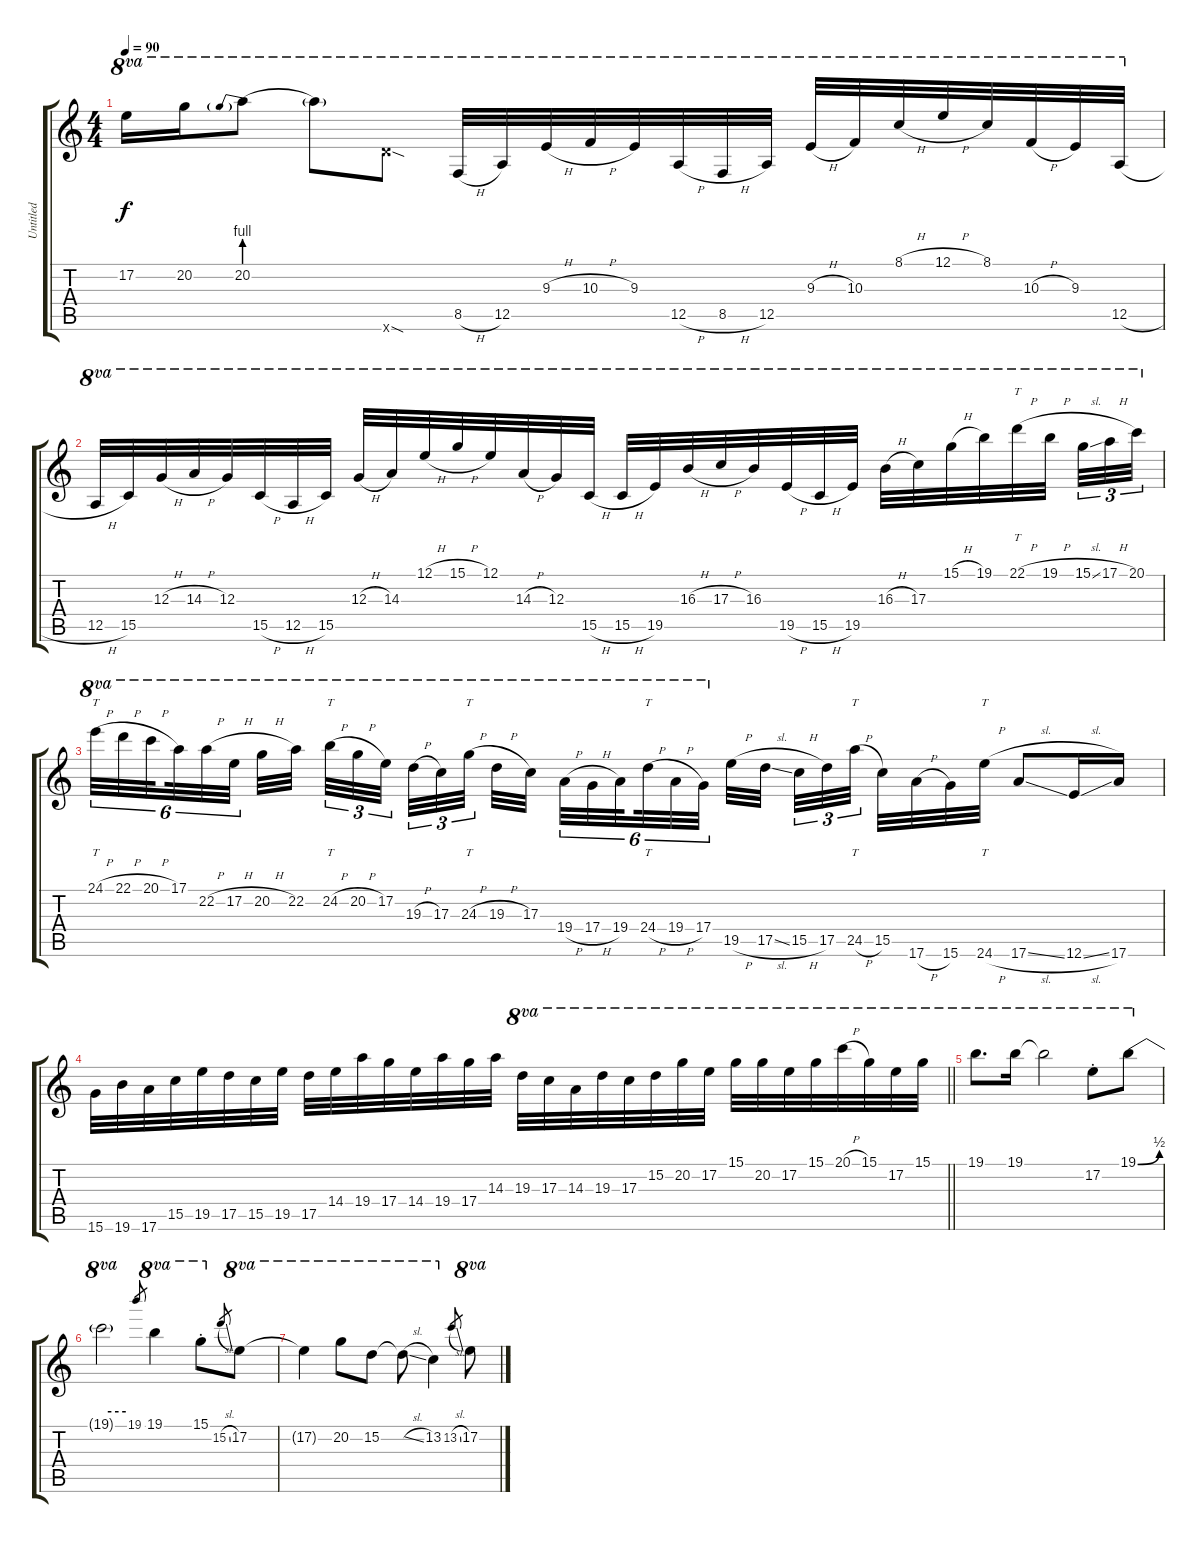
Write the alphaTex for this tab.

\track ("Untitled" "Untitled") {instrument overdrivenguitar}
\staff {score tabs}
\tuning (E4 B3 G3 D3 A2 E2) {hide}
\ts (4 4)
\tempo 90
\clef g2
\ks c
17.2.16{ot 8va dy f} 20.2.16{ot 8va} 20.2{be (prebend 0 4 60 4)}.8{ot 8va} 20.2{t}.8{ot 8va} 22.6{sod x}.8{ot 8va} 8.5{h}.32{ot 8va} 12.5.32{ot 8va} 9.3{h}.32{ot 8va} 10.3{h}.32{ot 8va} 9.3.32{ot 8va} 12.5{h}.32{ot 8va} 8.5{h}.32{ot 8va} 12.5.32{ot 8va} 9.3{h}.32{ot 8va} 10.3.32{ot 8va} 8.1{h}.32{ot 8va} 12.1{h}.32{ot 8va} 8.1.32{ot 8va} 10.3{h}.32{ot 8va} 9.3.32{ot 8va} 12.5{h}.32{ot 8va} |
12.5{h}.32{ot 8va} 15.5.32{ot 8va} 12.3{h}.32{ot 8va} 14.3{h}.32{ot 8va} 12.3.32{ot 8va} 15.5{h}.32{ot 8va} 12.5{h}.32{ot 8va} 15.5.32{ot 8va} 12.3{h}.32{ot 8va} 14.3.32{ot 8va} 12.1{h}.32{ot 8va} 15.1{h}.32{ot 8va} 12.1.32{ot 8va} 14.3{h}.32{ot 8va} 12.3.32{ot 8va} 15.5{h}.32{ot 8va} 15.5{h}.32{ot 8va} 19.5.32{ot 8va} 16.3{h}.32{ot 8va} 17.3{h}.32{ot 8va} 16.3.32{ot 8va} 19.5{h}.32{ot 8va} 15.5{h}.32{ot 8va} 19.5.32{ot 8va} 16.3{h}.32{ot 8va} 17.3.32{ot 8va} 15.1{h}.32{ot 8va} 19.1.32{ot 8va} 22.1{h}.32{tt ot 8va} 19.1{h}.32{ot 8va beam splitsecondary} 15.1{sl}.32{tu (3 2) ot 8va} 17.1{h}.32{tu (3 2) ot 8va} 20.1.32{tu (3 2) ot 8va} |
24.1{h}.32{tt tu (6 4) ot 8va} 22.1{h}.32{tu (6 4) ot 8va} 20.1{h}.32{tu (6 4) ot 8va beam splitsecondary} 17.1.32{tu (6 4) ot 8va} 22.2{h}.32{tu (6 4) ot 8va} 17.2{h}.32{tu (6 4) ot 8va beam splitsecondary} 20.2{h}.32{ot 8va} 22.2.32{ot 8va beam splitsecondary} 24.2{h}.32{tt tu (3 2) ot 8va} 20.2{h}.32{tu (3 2) ot 8va} 17.2.32{tu (3 2) ot 8va} 19.3{h}.32{tu (3 2) ot 8va} 17.3.32{tu (3 2) ot 8va} 24.3{h}.32{tt tu (3 2) ot 8va beam splitsecondary} 19.3{h}.32{ot 8va} 17.3.32{ot 8va beam splitsecondary} 19.4{h}.32{tu (6 4) ot 8va} 17.4{h}.32{tu (6 4) ot 8va} 19.4.32{tu (6 4) ot 8va beam splitsecondary} 24.4{h}.32{tt tu (6 4) ot 8va} 19.4{h}.32{tu (6 4) ot 8va} 17.4.32{tu (6 4) ot 8va} 19.5{h}.32 17.5{sl}.32{beam splitsecondary} 15.5{h}.32{tu (3 2)} 17.5.32{tu (3 2)} 24.5{h}.32{tt tu (3 2) beam splitsecondary} 15.5.32 17.6{h}.32 15.6.32 24.6{h}.32{tt} 17.6{sl}.8 12.6{sl}.16 17.6.16 |
\barLineRight lightlight
15.6.32 19.6.32 17.6.32 15.5.32 19.5.32 17.5.32 15.5.32 19.5.32 17.5.32 14.4.32 19.4.32 17.4.32 14.4.32 19.4.32 17.4.32 14.3.32 19.3.32{ot 8va} 17.3.32{ot 8va} 14.3.32{ot 8va} 19.3.32{ot 8va} 17.3.32{ot 8va} 15.2.32{ot 8va} 20.2.32{ot 8va} 17.2.32{ot 8va} 15.1.32{ot 8va} 20.2.32{ot 8va} 17.2.32{ot 8va} 15.1.32{ot 8va} 20.1{h}.32{ot 8va} 15.1.32{ot 8va} 17.2.32{ot 8va} 15.1.32{ot 8va} |
19.1.8{d ot 8va} 19.1.16{ot 8va} 19.1{t}.2{ot 8va} 17.2{st}.8{ot 8va} 19.1{be (bend 0 0 60 2)}.8{ot 8va} |
19.1{be (hold 0 2 60 2) t}.2{ot 8va} 19.1.8{gr} 19.1.4{ot 8va} 15.1{st}.8{ot 8va} 15.2{sl}.8{gr} 17.2.8{ot 8va} |
17.2{t}.4{ot 8va} 20.2.8{ot 8va} 15.2.8{ot 8va} 15.2{sl t}.8{ot 8va} 13.2.4{ot 8va} 13.2{sl}.8{gr} 17.2.8{ot 8va}
